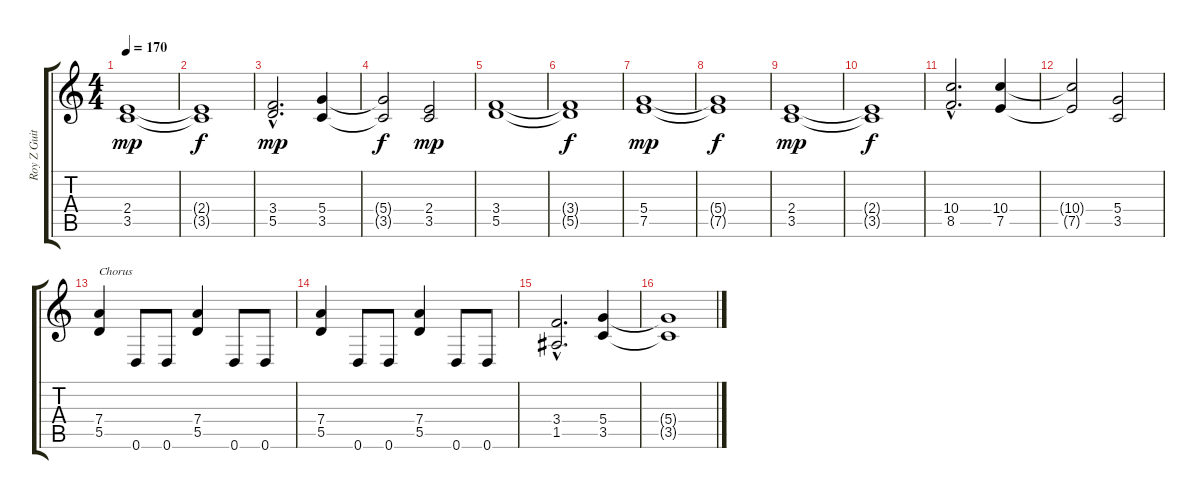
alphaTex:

\track ("Roy Z Guitar 02" "Roy Z Guit") {instrument distortionguitar}
\staff {score tabs}
\tuning (E4 B3 G3 D3 A2 D2) {hide}
\ts (4 4)
\tempo 170
\clef g2
\ks c
(2.4 3.5).1{dy mp} |
(2.4{t} 3.5{t}).1{dy f} |
(3.4{hac} 5.5{hac}).2{d dy mp} (5.4 3.5).4 |
(5.4{t} 3.5{t}).2{dy f} (2.4 3.5).2{dy mp} |
(3.4 5.5).1{volume 14} |
(3.4{t} 5.5{t}).1{dy f} |
(5.4 7.5).1{dy mp} |
(5.4{t} 7.5{t}).1{dy f} |
(2.4 3.5).1{dy mp} |
(2.4{t} 3.5{t}).1{dy f} |
(10.4{hac} 8.5{hac}).2{d} (10.4 7.5).4 |
(10.4{t} 7.5{t}).2 (5.4 3.5).2 |
(7.4 5.5).4{txt "Chorus"} 0.6.8 0.6.8 (7.4 5.5).4 0.6.8 0.6.8 |
(7.4 5.5).4 0.6.8 0.6.8 (7.4 5.5).4 0.6.8 0.6.8 |
(3.4{hac} 1.5{hac}).2{d} (5.4 3.5).4 |
(5.4{t} 3.5{t}).1
